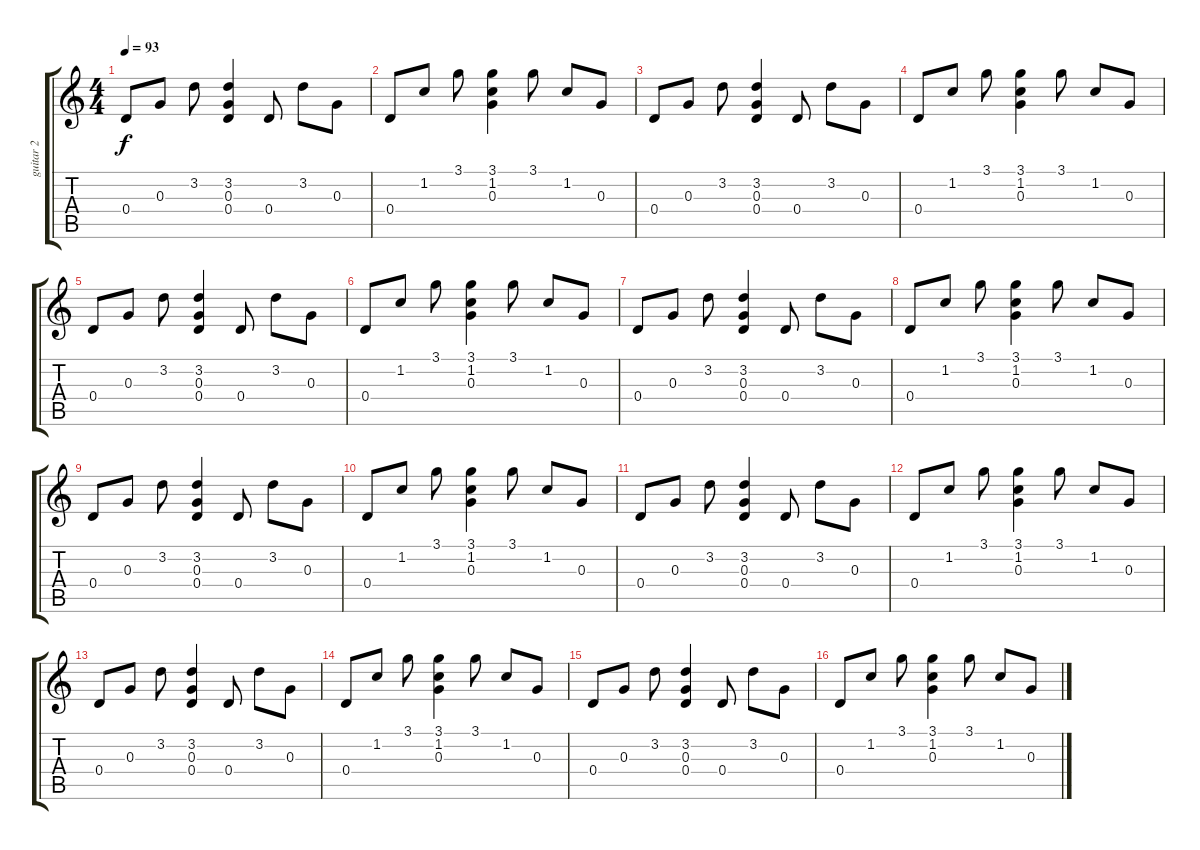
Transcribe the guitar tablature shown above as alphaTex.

\track ("guitar 2" "guitar 2") {instrument acousticguitarnylon}
\staff {score tabs}
\tuning (E4 B3 G3 D3 A2 E2) {hide}
\ts (4 4)
\tempo 93
\clef g2
\ks c
0.4.8{dy f} 0.3.8 3.2.8 (3.2 0.3 0.4).4 0.4.8 3.2.8 0.3.8 |
0.4.8 1.2.8 3.1.8 (3.1 1.2 0.3).4 3.1.8 1.2.8 0.3.8 |
0.4.8 0.3.8 3.2.8 (3.2 0.3 0.4).4 0.4.8 3.2.8 0.3.8 |
0.4.8 1.2.8 3.1.8 (3.1 1.2 0.3).4 3.1.8 1.2.8 0.3.8 |
0.4.8 0.3.8 3.2.8 (3.2 0.3 0.4).4 0.4.8 3.2.8 0.3.8 |
0.4.8 1.2.8 3.1.8 (3.1 1.2 0.3).4 3.1.8 1.2.8 0.3.8 |
0.4.8 0.3.8 3.2.8 (3.2 0.3 0.4).4 0.4.8 3.2.8 0.3.8 |
0.4.8 1.2.8 3.1.8 (3.1 1.2 0.3).4 3.1.8 1.2.8 0.3.8 |
0.4.8 0.3.8 3.2.8 (3.2 0.3 0.4).4 0.4.8 3.2.8 0.3.8 |
0.4.8 1.2.8 3.1.8 (3.1 1.2 0.3).4 3.1.8 1.2.8 0.3.8 |
0.4.8 0.3.8 3.2.8 (3.2 0.3 0.4).4 0.4.8 3.2.8 0.3.8 |
0.4.8 1.2.8 3.1.8 (3.1 1.2 0.3).4 3.1.8 1.2.8 0.3.8 |
0.4.8 0.3.8 3.2.8 (3.2 0.3 0.4).4 0.4.8 3.2.8 0.3.8 |
0.4.8 1.2.8 3.1.8 (3.1 1.2 0.3).4 3.1.8 1.2.8 0.3.8 |
0.4.8 0.3.8 3.2.8 (3.2 0.3 0.4).4 0.4.8 3.2.8 0.3.8 |
0.4.8 1.2.8 3.1.8 (3.1 1.2 0.3).4 3.1.8 1.2.8 0.3.8
